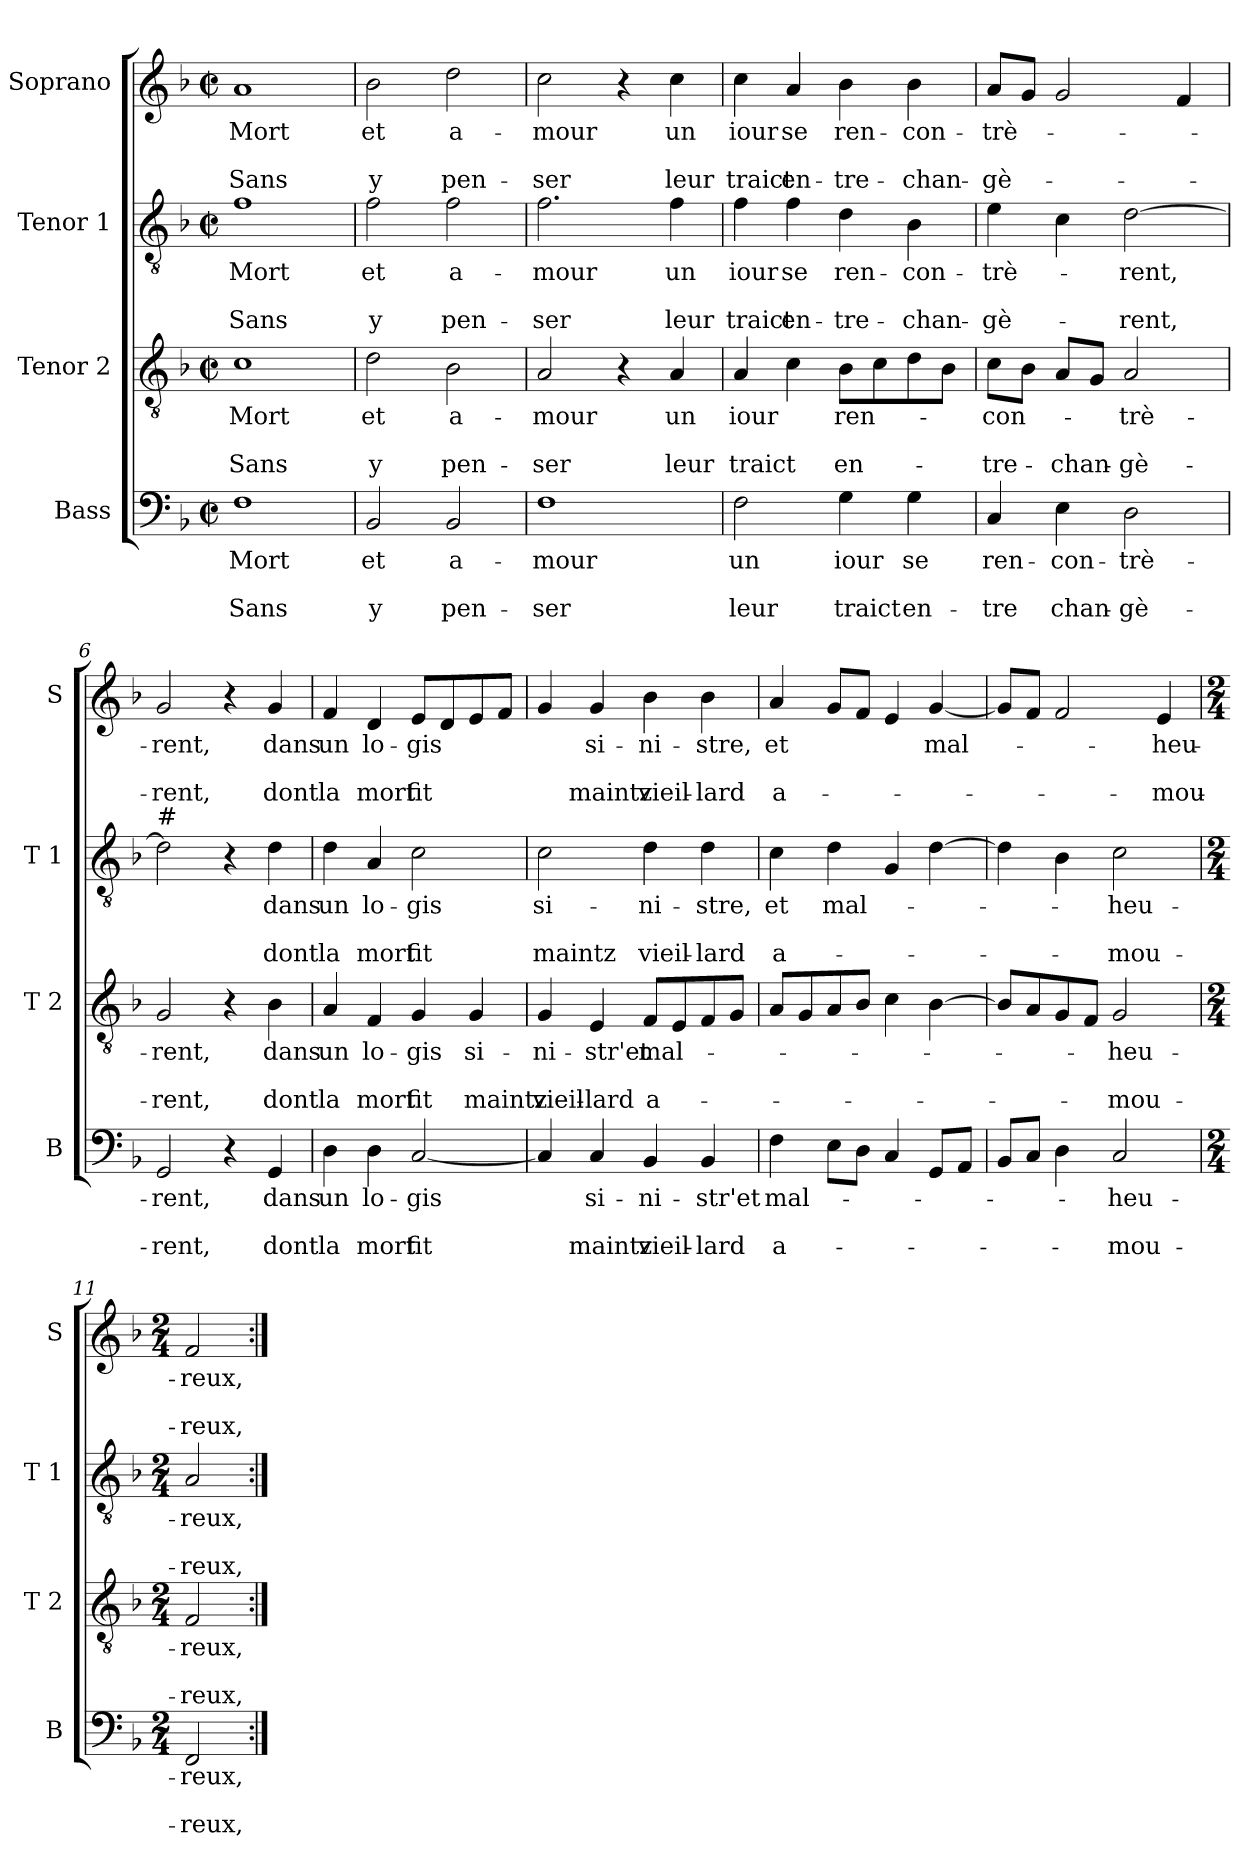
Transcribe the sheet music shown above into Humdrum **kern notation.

**kern	**text	**text	**text	**kern	**text	**text	**text	**kern	**text	**text	**text	**kern	**text	**text	**text
*part4	*part4	*part4	*part4	*part3	*part3	*part3	*part3	*part2	*part2	*part2	*part2	*part1	*part1	*part1	*part1
*staff4	*staff4	*staff4	*staff4	*staff3	*staff3	*staff3	*staff3	*staff2	*staff2	*staff2	*staff2	*staff1	*staff1	*staff1	*staff1
*I"Bass	*	*	*	*I"Tenor 2	*	*	*	*I"Tenor 1	*	*	*	*I"Soprano	*	*	*
*I'B	*	*	*	*I'T 2	*	*	*	*I'T 1	*	*	*	*I'S	*	*	*
*clefF4	*	*	*	*clefGv2	*	*	*	*clefGv2	*	*	*	*clefG2	*	*	*
*k[b-]	*	*	*	*k[b-]	*	*	*	*k[b-]	*	*	*	*k[b-]	*	*	*
*F:	*	*	*	*F:	*	*	*	*F:	*	*	*	*F:	*	*	*
*M2/2	*	*	*	*M2/2	*	*	*	*M2/2	*	*	*	*M2/2	*	*	*
*met(c|)	*	*	*	*met(c|)	*	*	*	*met(c|)	*	*	*	*met(c|)	*	*	*
=1	=1	=1	=1	=1	=1	=1	=1	=1	=1	=1	=1	=1	=1	=1	=1
!	!LO:LY:b	!	!LO:LY:b	!	!LO:LY:b	!	!LO:LY:b	!	!LO:LY:b	!	!LO:LY:b	!	!LO:LY:b	!	!LO:LY:b
1F	Mort	.	Sans	1c	Mort	.	Sans	1f	Mort	.	Sans	1a	Mort	.	Sans
=2	=2	=2	=2	=2	=2	=2	=2	=2	=2	=2	=2	=2	=2	=2	=2
!	!LO:LY:b	!	!LO:LY:b	!	!LO:LY:b	!	!LO:LY:b	!	!LO:LY:b	!	!LO:LY:b	!	!LO:LY:b	!	!LO:LY:b
2BB-/	et	.	y	2d\	et	.	y	2f\	et	.	y	2b-\	et	.	y
!	!LO:LY:b	!	!LO:LY:b	!	!LO:LY:b	!	!LO:LY:b	!	!LO:LY:b	!	!LO:LY:b	!	!LO:LY:b	!	!LO:LY:b
2BB-/	a-	.	pen-	2B-\	a-	.	pen-	2f\	a-	.	pen-	2dd\	a-	.	pen-
=3	=3	=3	=3	=3	=3	=3	=3	=3	=3	=3	=3	=3	=3	=3	=3
!	!LO:LY:b	!	!LO:LY:b	!	!LO:LY:b	!	!LO:LY:b	!	!LO:LY:b	!	!LO:LY:b	!	!LO:LY:b	!	!LO:LY:b
1F	-mour	.	-ser	2A/	-mour	.	-ser	2.f\	-mour	.	-ser	2cc\	-mour	.	-ser
.	.	.	.	4r	.	.	.	.	.	.	.	4r	.	.	.
!	!	!	!	!	!LO:LY:b	!	!LO:LY:b	!	!LO:LY:b	!	!LO:LY:b	!	!LO:LY:b	!	!LO:LY:b
.	.	.	.	4A/	un	.	leur	4f\	un	.	leur	4cc\	un	.	leur
=4	=4	=4	=4	=4	=4	=4	=4	=4	=4	=4	=4	=4	=4	=4	=4
!	!LO:LY:b	!	!LO:LY:b	!	!LO:LY:b	!	!LO:LY:b	!	!LO:LY:b	!	!LO:LY:b	!	!LO:LY:b	!	!LO:LY:b
2F\	un	.	leur	4A/	iour	.	traict	4f\	iour	.	traict	4cc\	iour	.	traict
!	!	!	!	!	!	!	!	!	!LO:LY:b	!	!LO:LY:b	!	!LO:LY:b	!	!LO:LY:b
.	.	.	.	4c\	.	.	.	4f\	se	.	en-	4a/	se	.	en-
!	!LO:LY:b	!	!LO:LY:b	!	!LO:LY:b	!	!LO:LY:b	!	!LO:LY:b	!	!LO:LY:b	!	!LO:LY:b	!	!LO:LY:b
4G\	iour	.	traict	8B-\L	ren-	.	en-	4d\	ren-	.	-tre-	4b-\	ren-	.	-tre-
.	.	.	.	8c\	.	.	.	.	.	.	.	.	.	.	.
!	!LO:LY:b	!	!LO:LY:b	!	!	!	!	!	!LO:LY:b	!	!LO:LY:b	!	!LO:LY:b	!	!LO:LY:b
4G\	se	.	en-	8d\	.	.	.	4B-\	-con-	.	-chan-	4b-\	-con-	.	-chan-
.	.	.	.	8B-\J	.	.	.	.	.	.	.	.	.	.	.
!!LO:LB:g=z
=5	=5	=5	=5	=5	=5	=5	=5	=5	=5	=5	=5	=5	=5	=5	=5
!	!LO:LY:b	!	!LO:LY:b	!	!LO:LY:b	!	!LO:LY:b	!	!LO:LY:b	!	!LO:LY:b	!	!LO:LY:b	!	!LO:LY:b
4C/	ren-	.	-tre	8c\L	-con-	.	-tre-	4e\	-trè-	.	-gè-	8a/L	-trè-	.	-gè-
.	.	.	.	8B-\J	.	.	.	.	.	.	.	8g/J	.	.	.
!	!LO:LY:b	!	!LO:LY:b	!	!	!	!LO:LY:b	!	!	!	!	!	!	!	!
4E\	-con-	.	chan-	8A/L	.	.	-chan-	4c\	.	.	.	2g/	.	.	.
.	.	.	.	8G/J	.	.	.	.	.	.	.	.	.	.	.
!	!LO:LY:b	!	!LO:LY:b	!	!LO:LY:b	!	!LO:LY:b	!	!LO:LY:b	!	!LO:LY:b	!	!	!	!
2D\	-trè-	.	-gè-	2A/	-trè-	.	-gè-	[2d\	-rent,	.	-rent,	.	.	.	.
.	.	.	.	.	.	.	.	.	.	.	.	4f/	.	.	.
=6	=6	=6	=6	=6	=6	=6	=6	=6	=6	=6	=6	=6	=6	=6	=6
!	!	!	!	!	!	!	!	!LO:TX:a:t=#	!	!	!	!	!	!	!
!	!LO:LY:b	!	!LO:LY:b	!	!LO:LY:b	!	!LO:LY:b	!	!	!	!	!	!LO:LY:b	!	!LO:LY:b
2GG/	-rent,	.	-rent,	2G/	-rent,	.	-rent,	2d\]	.	.	.	2g/	-rent,	.	-rent,
4r	.	.	.	4r	.	.	.	4r	.	.	.	4r	.	.	.
!	!LO:LY:b	!	!LO:LY:b	!	!LO:LY:b	!	!LO:LY:b	!	!LO:LY:b	!	!LO:LY:b	!	!LO:LY:b	!	!LO:LY:b
4GG/	dans	.	dont	4B-\	dans	.	dont	4d\	dans	.	dont	4g/	dans	.	dont
=7	=7	=7	=7	=7	=7	=7	=7	=7	=7	=7	=7	=7	=7	=7	=7
!	!LO:LY:b	!	!LO:LY:b	!	!LO:LY:b	!	!LO:LY:b	!	!LO:LY:b	!	!LO:LY:b	!	!LO:LY:b	!	!LO:LY:b
4D\	un	.	la	4A/	un	.	la	4d\	un	.	la	4f/	un	.	la
!	!LO:LY:b	!	!LO:LY:b	!	!LO:LY:b	!	!LO:LY:b	!	!LO:LY:b	!	!LO:LY:b	!	!LO:LY:b	!	!LO:LY:b
4D\	lo-	.	mort	4F/	lo-	.	mort	4A/	lo-	.	mort	4d/	lo-	.	mort
!	!LO:LY:b	!	!LO:LY:b	!	!LO:LY:b	!	!LO:LY:b	!	!LO:LY:b	!	!LO:LY:b	!	!LO:LY:b	!	!LO:LY:b
[2C/	-gis	.	fit	4G/	-gis	.	fit	2c\	-gis	.	fit	8e/L	-gis	.	fit
.	.	.	.	.	.	.	.	.	.	.	.	8d/	.	.	.
!	!	!	!	!	!LO:LY:b	!	!LO:LY:b	!	!	!	!	!	!	!	!
.	.	.	.	4G/	si-	.	maintz	.	.	.	.	8e/	.	.	.
.	.	.	.	.	.	.	.	.	.	.	.	8f/J	.	.	.
=8	=8	=8	=8	=8	=8	=8	=8	=8	=8	=8	=8	=8	=8	=8	=8
!	!	!	!	!	!LO:LY:b	!	!LO:LY:b	!	!LO:LY:b	!	!LO:LY:b	!	!	!	!
4C/]	.	.	.	4G/	-ni-	.	vieil-	2c\	si-	.	maintz	4g/	.	.	.
!	!LO:LY:b	!	!LO:LY:b	!	!LO:LY:b	!	!LO:LY:b	!	!	!	!	!	!LO:LY:b	!	!LO:LY:b
4C/	si-	.	maintz	4E/	-str'et	.	-lard	.	.	.	.	4g/	si-	.	maintz
!	!LO:LY:b	!	!LO:LY:b	!	!LO:LY:b	!	!LO:LY:b	!	!LO:LY:b	!	!LO:LY:b	!	!LO:LY:b	!	!LO:LY:b
4BB-/	-ni-	.	vieil-	8F/L	mal-	.	a-	4d\	-ni-	.	vieil-	4b-\	-ni-	.	vieil-
.	.	.	.	8E/	.	.	.	.	.	.	.	.	.	.	.
!	!LO:LY:b	!	!LO:LY:b	!	!	!	!	!	!LO:LY:b	!	!LO:LY:b	!	!LO:LY:b	!	!LO:LY:b
4BB-/	-str'et	.	-lard	8F/	.	.	.	4d\	-stre,	.	-lard	4b-\	-stre,	.	-lard
.	.	.	.	8G/J	.	.	.	.	.	.	.	.	.	.	.
=9	=9	=9	=9	=9	=9	=9	=9	=9	=9	=9	=9	=9	=9	=9	=9
!	!LO:LY:b	!	!LO:LY:b	!	!	!	!	!	!LO:LY:b	!	!LO:LY:b	!	!LO:LY:b	!	!LO:LY:b
4F\	mal-	.	a-	8A/L	.	.	.	4c\	et	.	a-	4a/	et	.	a-
.	.	.	.	8G/	.	.	.	.	.	.	.	.	.	.	.
!	!	!	!	!	!	!	!	!	!LO:LY:b	!	!	!	!	!	!
8E\L	.	.	.	8A/	.	.	.	4d\	mal-	.	.	8g/L	.	.	.
8D\J	.	.	.	8B-/J	.	.	.	.	.	.	.	8f/J	.	.	.
4C/	.	.	.	4c\	.	.	.	4G/	.	.	.	4e/	.	.	.
!	!	!	!	!	!	!	!	!	!	!	!	!	!LO:LY:b	!	!
8GG/L	.	.	.	[4B-\	.	.	.	[4d\	.	.	.	[4g/	mal-	.	.
8AA/J	.	.	.	.	.	.	.	.	.	.	.	.	.	.	.
!!LO:PB:g=z
=10	=10	=10	=10	=10	=10	=10	=10	=10	=10	=10	=10	=10	=10	=10	=10
8BB-/L	.	.	.	8B-/L]	.	.	.	4d\]	.	.	.	8g/L]	.	.	.
8C/J	.	.	.	8A/	.	.	.	.	.	.	.	8f/J	.	.	.
4D\	.	.	.	8G/	.	.	.	4B-\	.	.	.	2f/	.	.	.
.	.	.	.	8F/J	.	.	.	.	.	.	.	.	.	.	.
!	!LO:LY:b	!	!LO:LY:b	!	!LO:LY:b	!	!LO:LY:b	!	!LO:LY:b	!	!LO:LY:b	!	!	!	!
2C/	-heu-	.	-mou-	2G/	-heu-	.	-mou-	2c\	-heu-	.	-mou-	.	.	.	.
!	!	!	!	!	!	!	!	!	!	!	!	!	!LO:LY:b	!	!LO:LY:b
.	.	.	.	.	.	.	.	.	.	.	.	4e/	-heu-	.	-mou-
=11	=11	=11	=11	=11	=11	=11	=11	=11	=11	=11	=11	=11	=11	=11	=11
*M2/4	*	*	*	*M2/4	*	*	*	*M2/4	*	*	*	*M2/4	*	*	*
!	!LO:LY:b	!	!LO:LY:b	!	!LO:LY:b	!	!LO:LY:b	!	!LO:LY:b	!	!LO:LY:b	!	!LO:LY:b	!	!LO:LY:b
2FF/	-reux,	.	-reux,	2F/	-reux,	.	-reux,	2A/	-reux,	.	-reux,	2f/	-reux,	.	-reux,
=:|!	=:|!	=:|!	=:|!	=:|!	=:|!	=:|!	=:|!	=:|!	=:|!	=:|!	=:|!	=:|!	=:|!	=:|!	=:|!
*-	*-	*-	*-	*-	*-	*-	*-	*-	*-	*-	*-	*-	*-	*-	*-
